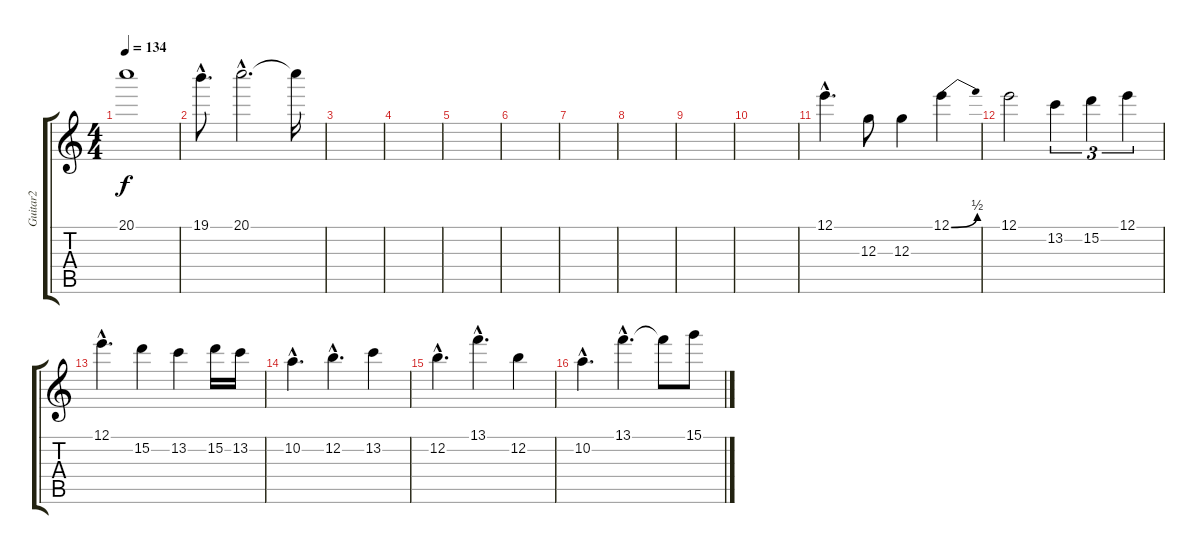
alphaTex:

\track ("Guitar2" "Guitar2") {instrument distortionguitar}
\staff {score tabs}
\tuning (E4 B3 G3 D3 A2 E2) {hide}
\ts (4 4)
\tempo 134
\clef g2
\ks c
20.1.1{dy f} |
19.1{hac}.8{d} 20.1{hac}.2{d} 20.1{t}.16 |
|
|
|
|
|
|
|
|
12.1{hac}.4{d} 12.3.8 12.3.4 12.1{be (bend 0 0 60 2)}.4 |
12.1.2 13.2.4{tu (3 2)} 15.2.4{tu (3 2)} 12.1.4{tu (3 2)} |
12.1{hac}.4{d} 15.2.4 13.2.4 15.2.16 13.2.16 |
10.2{hac}.4{d} 12.2{hac}.4{d} 13.2.4 |
12.2{hac}.4{d} 13.1{hac}.4{d} 12.2.4 |
10.2{hac}.4{d} 13.1{hac}.4{d} 13.1{t}.8 15.1.8
